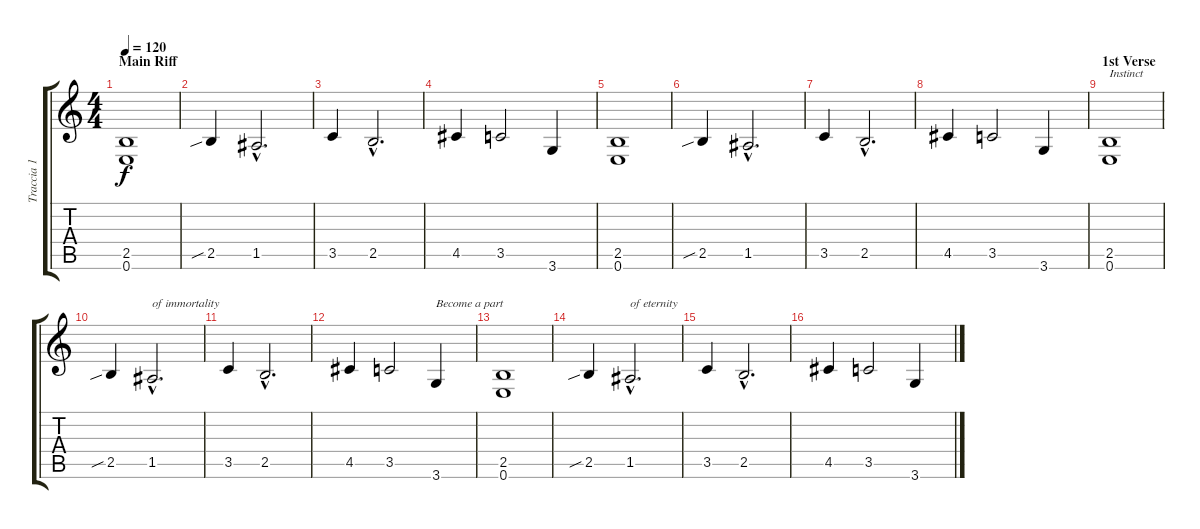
\track ("Traccia 1" "Traccia 1") {instrument distortionguitar}
\staff {score tabs}
\tuning (E4 B3 G3 D3 A2 E2) {hide}
\ts (4 4)
\section ("" "Main Riff")
\tempo 120
\clef g2
\ks c
(2.5 0.6).1{dy f} |
2.5{sib}.4 1.5{hac}.2{d} |
3.5.4 2.5{hac}.2{d} |
4.5.4 3.5.2 3.6.4 |
(2.5 0.6).1 |
2.5{sib}.4 1.5{hac}.2{d} |
3.5.4 2.5{hac}.2{d} |
4.5.4 3.5.2 3.6.4 |
\section ("" "1st Verse")
(2.5 0.6).1{txt "Instinct "} |
2.5{sib}.4 1.5{hac}.2{d txt "of immortality"} |
3.5.4 2.5{hac}.2{d} |
4.5.4 3.5.2 3.6.4{txt "Become a part "} |
(2.5 0.6).1 |
2.5{sib}.4 1.5{hac}.2{d txt "of eternity"} |
3.5.4 2.5{hac}.2{d} |
4.5.4 3.5.2 3.6.4
